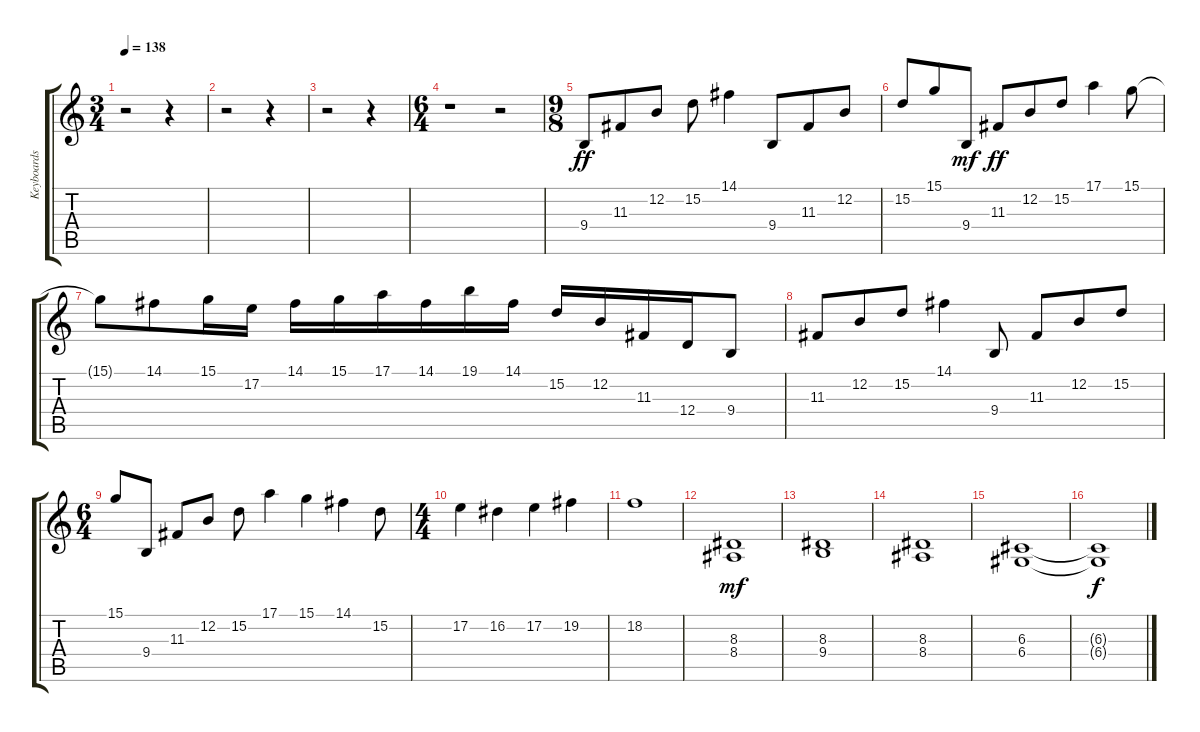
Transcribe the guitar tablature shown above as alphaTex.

\track ("Keyboards" "Keyboards") {instrument pad2warm}
\staff {score tabs}
\tuning (E4 B3 G3 D3 A2 E2) {hide}
\ts (3 4)
\tempo 138
\clef g2
\ks c
r.2{dy f} r.4 |
r.2 r.4 |
r.2 r.4 |
\ts (6 4)
r.1 r.2 |
\ts (9 8)
9.4.8{dy ff volume 15 balance 8 instrument brightacousticpiano} 11.3.8 12.2.8 15.2.8 14.1.4 9.4.8 11.3.8 12.2.8 |
15.2.8 15.1.8 9.4.8{dy mf} 11.3.8{dy ff} 12.2.8 15.2.8 17.1.4 15.1.8 |
15.1{t}.8 14.1.8 15.1.16 17.2.16 14.1.16 15.1.16 17.1.16 14.1.16 19.1.16 14.1.16 15.2.16 12.2.16 11.3.16 12.4.16 9.4.8 |
11.3.8 12.2.8 15.2.8 14.1.4 9.4.8 11.3.8 12.2.8 15.2.8 |
\ts (6 4)
15.1.8 9.4.8 11.3.8 12.2.8 15.2.8 17.1.4 15.1.4 14.1.4 15.2.8 |
\ts (4 4)
17.2.4 16.2.4 17.2.4 19.2.4 |
18.2.1 |
(8.3 8.4).1{dy mf volume 9 balance 10 instrument choiraahs} |
(8.3 9.4).1 |
(8.3 8.4).1 |
(6.3 6.4).1 |
(6.3{t} 6.4{t}).1{dy f}
